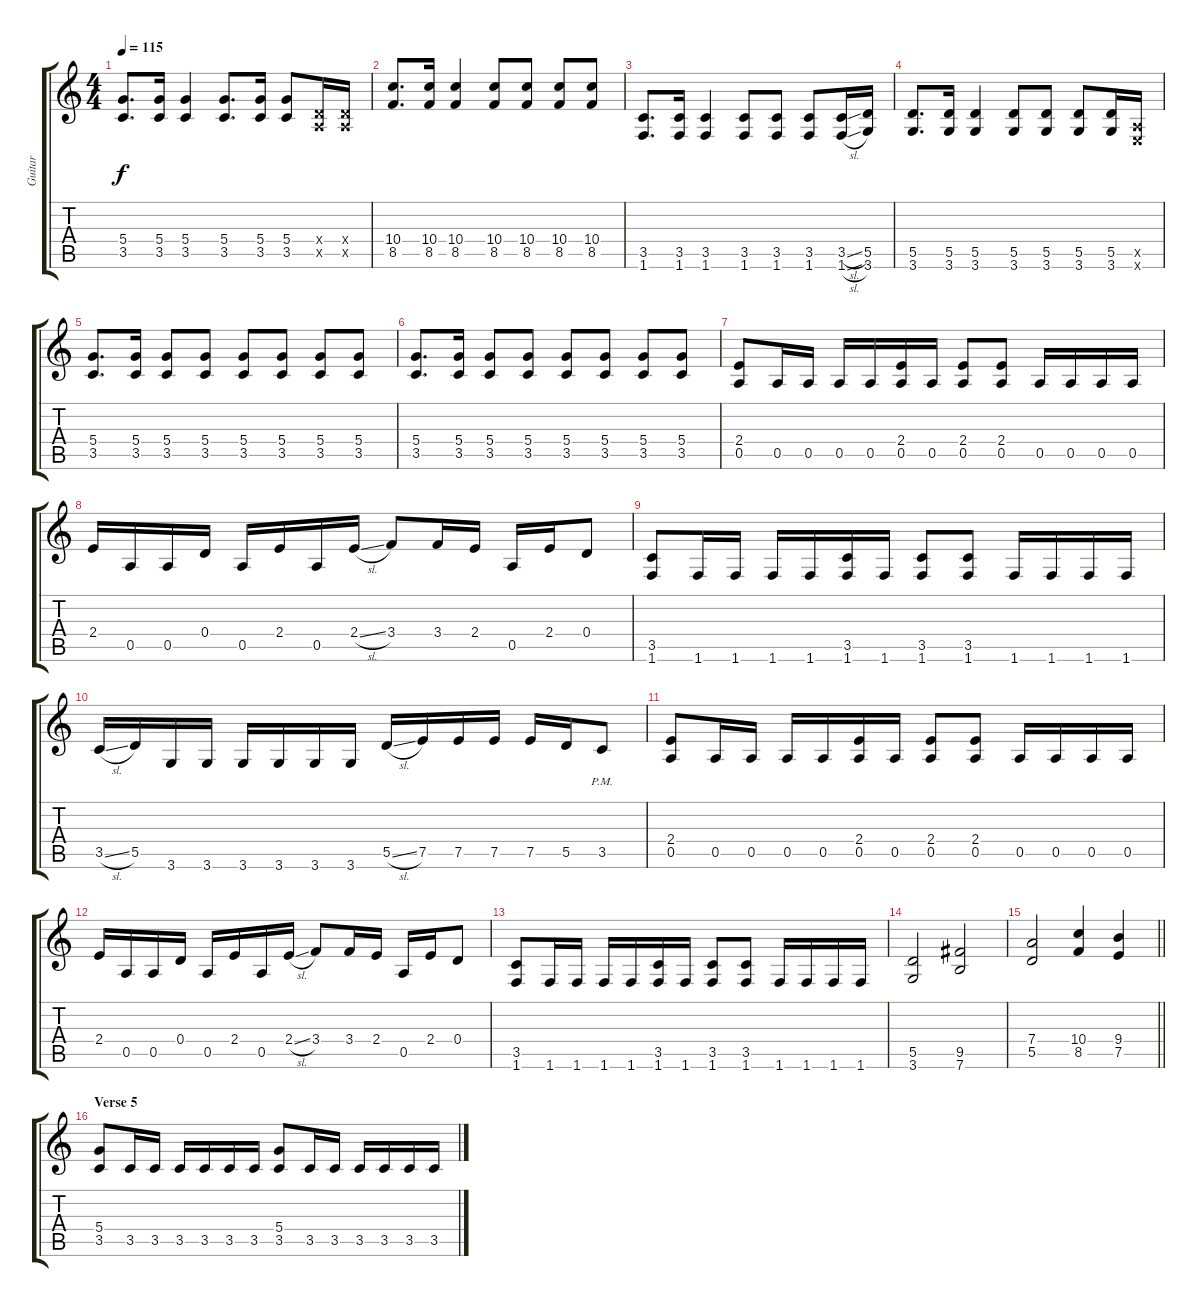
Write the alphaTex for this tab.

\track ("Guitar" "Guitar") {instrument overdrivenguitar}
\staff {score tabs}
\tuning (E4 B3 G3 D3 A2 E2) {hide}
\ts (4 4)
\tempo 115
\clef g2
\ks c
(5.4 3.5).8{d dy f} (5.4 3.5).16 (5.4 3.5).4 (5.4 3.5).8{d} (5.4 3.5).16 (5.4 3.5).8 (0.4{x} 0.5{x}).16 (0.4{x} 0.5{x}).16 |
(10.4 8.5).8{d} (10.4 8.5).16 (10.4 8.5).4 (10.4 8.5).8 (10.4 8.5).8 (10.4 8.5).8 (10.4 8.5).8 |
(3.5 1.6).8{d} (3.5 1.6).16 (3.5 1.6).4 (3.5 1.6).8 (3.5 1.6).8 (3.5 1.6).8 (3.5{sl} 1.6{sl}).16 (5.5 3.6).16 |
(5.5 3.6).8{d} (5.5 3.6).16 (5.5 3.6).4 (5.5 3.6).8 (5.5 3.6).8 (5.5 3.6).8 (5.5 3.6).16 (0.5{x} 0.6{x}).16 |
(5.4 3.5).8{d} (5.4 3.5).16 (5.4 3.5).8 (5.4 3.5).8 (5.4 3.5).8 (5.4 3.5).8 (5.4 3.5).8 (5.4 3.5).8 |
(5.4 3.5).8{d} (5.4 3.5).16 (5.4 3.5).8 (5.4 3.5).8 (5.4 3.5).8 (5.4 3.5).8 (5.4 3.5).8 (5.4 3.5).8 |
(2.4 0.5).8 0.5.16 0.5.16 0.5.16 0.5.16 (2.4 0.5).16 0.5.16 (2.4 0.5).8 (2.4 0.5).8 0.5.16 0.5.16 0.5.16 0.5.16 |
2.4.16 0.5.16 0.5.16 0.4.16 0.5.16 2.4.16 0.5.16 2.4{sl}.16 3.4.8 3.4.16 2.4.16 0.5.16 2.4.16 0.4.8 |
(3.5 1.6).8 1.6.16 1.6.16 1.6.16 1.6.16 (3.5 1.6).16 1.6.16 (3.5 1.6).8 (3.5 1.6).8 1.6.16 1.6.16 1.6.16 1.6.16 |
3.5{sl}.16 5.5.16 3.6.16 3.6.16 3.6.16 3.6.16 3.6.16 3.6.16 5.5{sl}.16 7.5.16 7.5.16 7.5.16 7.5.16 5.5.16 3.5{pm}.8 |
(2.4 0.5).8 0.5.16 0.5.16 0.5.16 0.5.16 (2.4 0.5).16 0.5.16 (2.4 0.5).8 (2.4 0.5).8 0.5.16 0.5.16 0.5.16 0.5.16 |
2.4.16 0.5.16 0.5.16 0.4.16 0.5.16 2.4.16 0.5.16 2.4{sl}.16 3.4.8 3.4.16 2.4.16 0.5.16 2.4.16 0.4.8 |
(3.5 1.6).8 1.6.16 1.6.16 1.6.16 1.6.16 (3.5 1.6).16 1.6.16 (3.5 1.6).8 (3.5 1.6).8 1.6.16 1.6.16 1.6.16 1.6.16 |
(5.5 3.6).2 (9.5 7.6).2 |
\barLineRight lightlight
(7.4 5.5).2 (10.4 8.5).4 (9.4 7.5).4 |
\section ("" "Verse 5")
(5.4 3.5).8 3.5.16 3.5.16 3.5.16 3.5.16 3.5.16 3.5.16 (5.4 3.5).8 3.5.16 3.5.16 3.5.16 3.5.16 3.5.16 3.5.16
